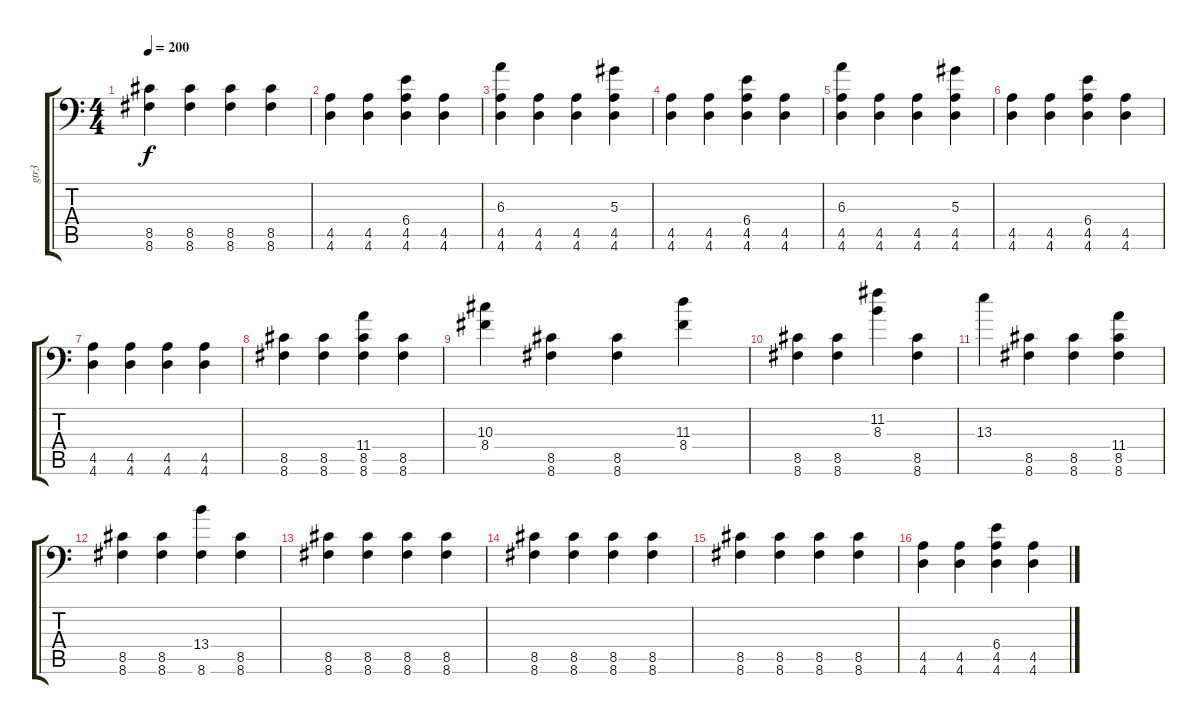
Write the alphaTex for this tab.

\track ("gtr3" "gtr3") {instrument distortionguitar}
\staff {score tabs}
\tuning (C4 G3 Eb3 Bb2 F2 Bb1) {hide}
\ts (4 4)
\tempo 200
\clef f4
\ks c
(8.5 8.6).4{dy f} (8.5 8.6).4 (8.5 8.6).4 (8.5 8.6).4 |
(4.5 4.6).4 (4.5 4.6).4 (6.4 4.5 4.6).4 (4.5 4.6).4 |
(6.3 4.5 4.6).4 (4.5 4.6).4 (4.5 4.6).4 (5.3 4.5 4.6).4 |
(4.5 4.6).4 (4.5 4.6).4 (6.4 4.5 4.6).4 (4.5 4.6).4 |
(6.3 4.5 4.6).4 (4.5 4.6).4 (4.5 4.6).4 (5.3 4.5 4.6).4 |
(4.5 4.6).4 (4.5 4.6).4 (6.4 4.5 4.6).4 (4.5 4.6).4 |
(4.5 4.6).4 (4.5 4.6).4 (4.5 4.6).4 (4.5 4.6).4 |
(8.5 8.6).4{volume 16 balance 16 instrument overdrivenguitar} (8.5 8.6).4 (11.4 8.5 8.6).4 (8.5 8.6).4 |
(10.3 8.4).4 (8.5 8.6).4 (8.5 8.6).4 (11.3 8.4).4 |
(8.5 8.6).4 (8.5 8.6).4 (11.2 8.3).4 (8.5 8.6).4 |
13.3.4 (8.5 8.6).4 (8.5 8.6).4 (11.4 8.5 8.6).4 |
(8.5 8.6).4 (8.5 8.6).4 (13.4 8.6).4 (8.5 8.6).4 |
(8.5 8.6).4 (8.5 8.6).4 (8.5 8.6).4 (8.5 8.6).4 |
(8.5 8.6).4 (8.5 8.6).4 (8.5 8.6).4 (8.5 8.6).4 |
(8.5 8.6).4 (8.5 8.6).4 (8.5 8.6).4 (8.5 8.6).4 |
(4.5 4.6).4 (4.5 4.6).4 (6.4 4.5 4.6).4 (4.5 4.6).4
